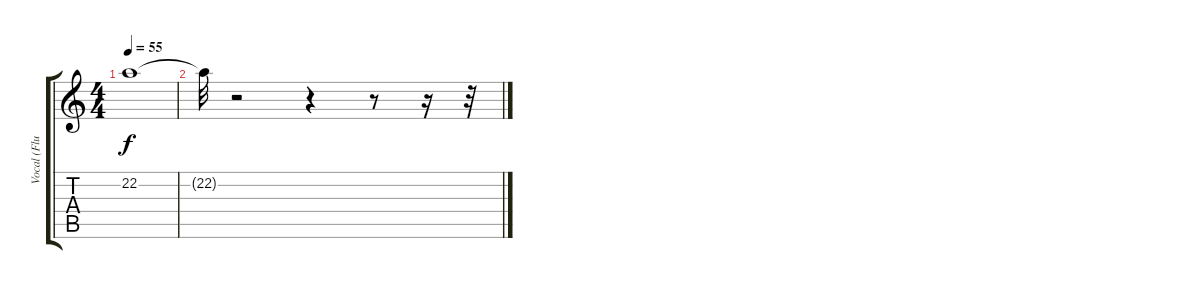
\track ("Vocal (Flute)" "Vocal (Flu") {instrument flute}
\staff {score tabs}
\tuning (E4 B3 G3 D3 A2 E2) {hide}
\ts (4 4)
\tempo 55
\clef g2
\ks c
22.2{t}.1{dy f} |
22.2{t}.32 r.2 r.4 r.8 r.16 r.32
